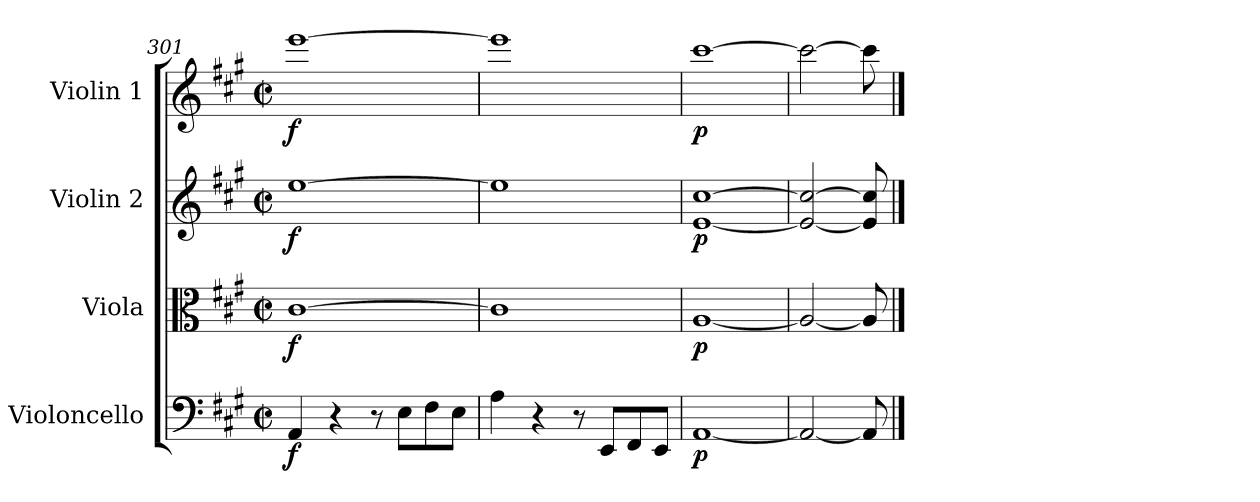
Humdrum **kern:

**kern	**dynam	**kern	**dynam	**kern	**dynam	**kern	**dynam
*part4	*part4	*part3	*part3	*part2	*part2	*part1	*part1
*staff4	*staff4	*staff3	*staff3	*staff2	*staff2	*staff1	*staff1
*I"Violoncello	*	*I"Viola	*	*I"Violin 2	*	*I"Violin 1	*
*I'Vc	*	*I'Vla	*	*I'Vln	*	*I'Vln	*
*clefF4	*	*clefC3	*	*clefG2	*	*clefG2	*
*k[f#c#g#]	*	*k[f#c#g#]	*	*k[f#c#g#]	*	*k[f#c#g#]	*
*A:	*	*A:	*	*A:	*	*A:	*
*M2/2	*	*M2/2	*	*M2/2	*	*M2/2	*
*met(c|)	*	*met(c|)	*	*met(c|)	*	*met(c|)	*
=301	=301	=301	=301	=301	=301	=301	=301
!	!LO:DY:b	!	!LO:DY:b	!	!LO:DY:b	!	!LO:DY:b
4AA/	f	[1c#	f	[1ee	f	[1eee	f
4r	.	.	.	.	.	.	.
8r	.	.	.	.	.	.	.
8E\L	.	.	.	.	.	.	.
8F#\	.	.	.	.	.	.	.
8E\J	.	.	.	.	.	.	.
=302	=302	=302	=302	=302	=302	=302	=302
4A\	.	1c#]	.	1ee]	.	1eee]	.
4r	.	.	.	.	.	.	.
8r	.	.	.	.	.	.	.
8EE/L	.	.	.	.	.	.	.
8FF#/	.	.	.	.	.	.	.
8EE/J	.	.	.	.	.	.	.
=303	=303	=303	=303	=303	=303	=303	=303
!	!LO:DY:b	!	!LO:DY:b	!	!LO:DY:b	!	!LO:DY:b
[1AA	p	[1A	p	[1e [1cc#	p	[1ccc#	p
=304	=304	=304	=304	=304	=304	=304	=304
2AA/_	.	2A/_	.	2e/_ 2cc#/_	.	2ccc#\_	.
8AA/]	.	8A/]	.	8e/] 8cc#/]	.	8ccc#\]	.
==	==	==	==	==	==	==	==
*-	*-	*-	*-	*-	*-	*-	*-
